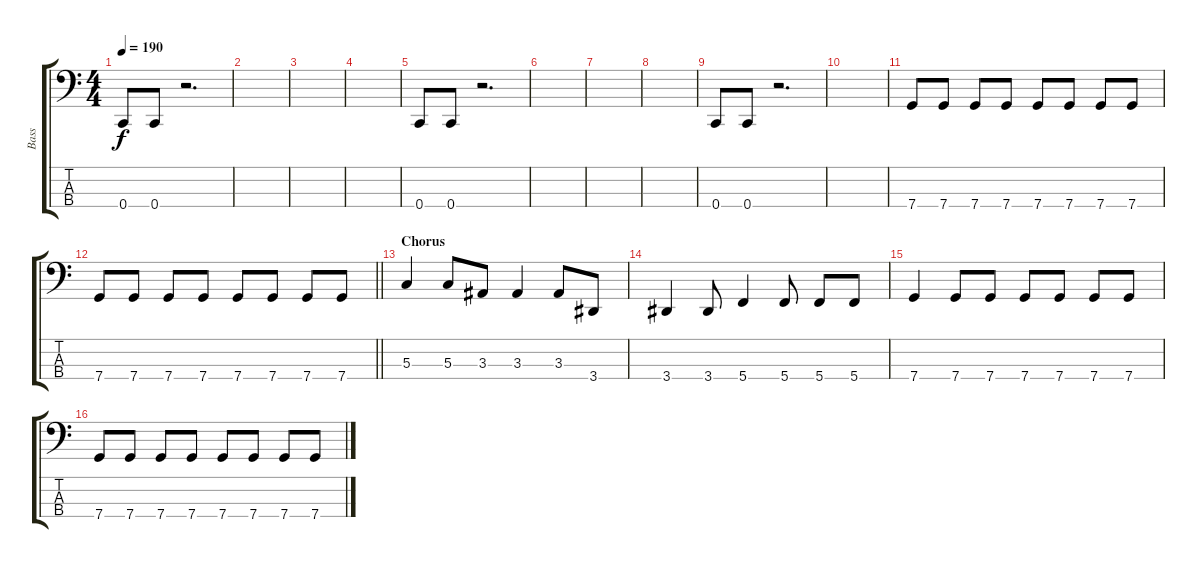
\track ("Bass" "Bass") {instrument electricbassfinger}
\staff {score tabs}
\tuning (F2 C2 G1 C1) {hide}
\ts (4 4)
\tempo 190
\clef f4
\ks c
0.4.8{dy f} 0.4.8 r.2{d} |
|
|
|
0.4.8 0.4.8 r.2{d} |
|
|
|
0.4.8 0.4.8 r.2{d} |
|
7.4.8 7.4.8 7.4.8 7.4.8 7.4.8 7.4.8 7.4.8 7.4.8 |
\barLineRight lightlight
7.4.8 7.4.8 7.4.8 7.4.8 7.4.8 7.4.8 7.4.8 7.4.8 |
\section ("" "Chorus")
5.3.4 5.3.8 3.3.8 3.3.4 3.3.8 3.4.8 |
3.4.4 3.4.8 5.4.4 5.4.8 5.4.8 5.4.8 |
7.4.4 7.4.8 7.4.8 7.4.8 7.4.8 7.4.8 7.4.8 |
7.4.8 7.4.8 7.4.8 7.4.8 7.4.8 7.4.8 7.4.8 7.4.8
